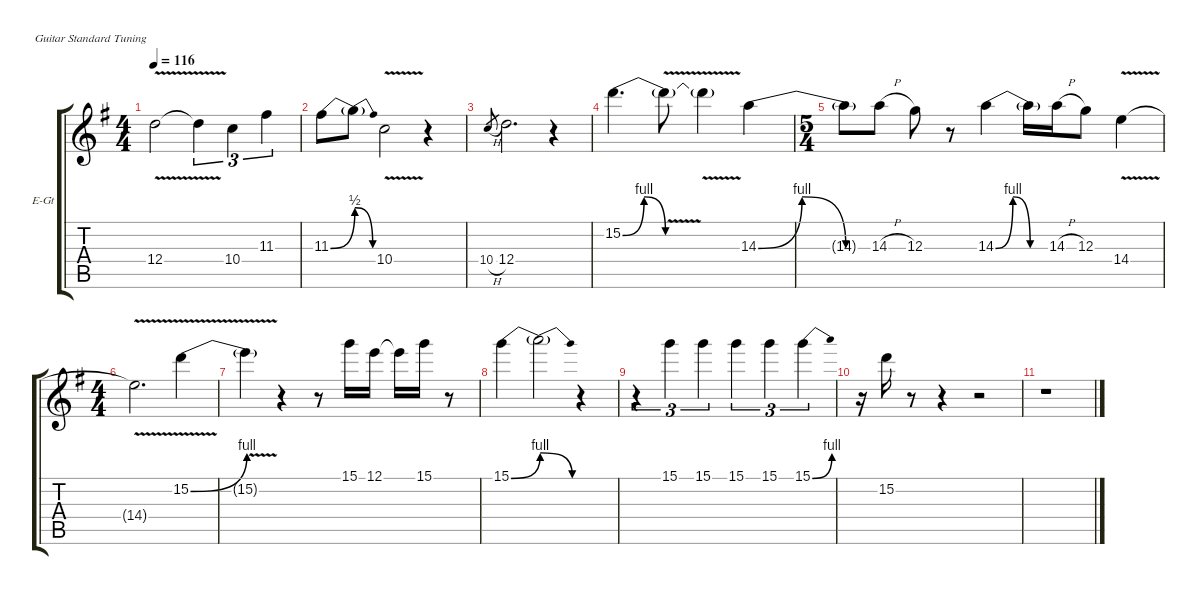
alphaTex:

\defaultSystemsLayout 4
\hideDynamics
\bracketExtendMode groupsimilarinstruments
\multiBarRest
\firstSystemTrackNameOrientation horizontal
\otherSystemsTrackNameOrientation horizontal
\track ("E.Guitar 2" "E-Gt") {multiBarRest instrument distortionguitar}
\staff {score tabs}
\tuning (E4 B3 G3 D3 A2 E2)
\ts (4 4)
\tempo 116
\clef g2
\ks g
12.4{v}.2{dy f} 12.4{v t}.4{tu (3 2)} 10.4.4{tu (3 2)} 11.3.4{tu (3 2)} |
11.3{be (bend 0 0 60 2)}.8 11.3{be (release 0 2 60 0) t}.8 10.4{v}.2 r.4 |
10.4{h}.8{gr dy mf} 12.4.2{d dy f} r.4 |
15.2{be (bendrelease 0 0 30 4 30 4 60 0)}.4{d} 15.2{v t}.8 15.2{v t}.4 14.3{be (bendrelease 0 0 30 4 30 4 60 0)}.4 |
\ts (5 4)
14.3{be (hold 0 0 60 0) t}.8 14.3{h}.8{dy mf} 12.3.8{dy f} r.8 14.3{be (bendrelease 0 0 30 4 30 4 60 0)}.4 14.3{be (hold 0 0 60 0) t}.16 14.3{h}.16{dy mf} 12.3.8{dy f} 14.4{v}.4 |
\ts (4 4)
14.4{v t}.2{d} 15.2{be (bend 0 0 60 4) v}.4 |
15.2{v t}.4 r.4 r.8 15.1.16 12.1.16 12.1{t}.16 15.1.16 r.8 |
15.1{be (bend 0 0 60 4)}.4 15.1{be (release 0 4 60 0) t}.2 r.4 |
r.4{tu (3 2)} 15.1.4{tu (3 2) dy mp} 15.1.4{tu (3 2)} 15.1.4{tu (3 2) dy p} 15.1.4{tu (3 2) dy pp} 15.1{be (bend 0 0 60 4)}.4{tu (3 2)} |
r.16 15.2.16{dy ppp} r.8 r.4 r.2 |
r.1
